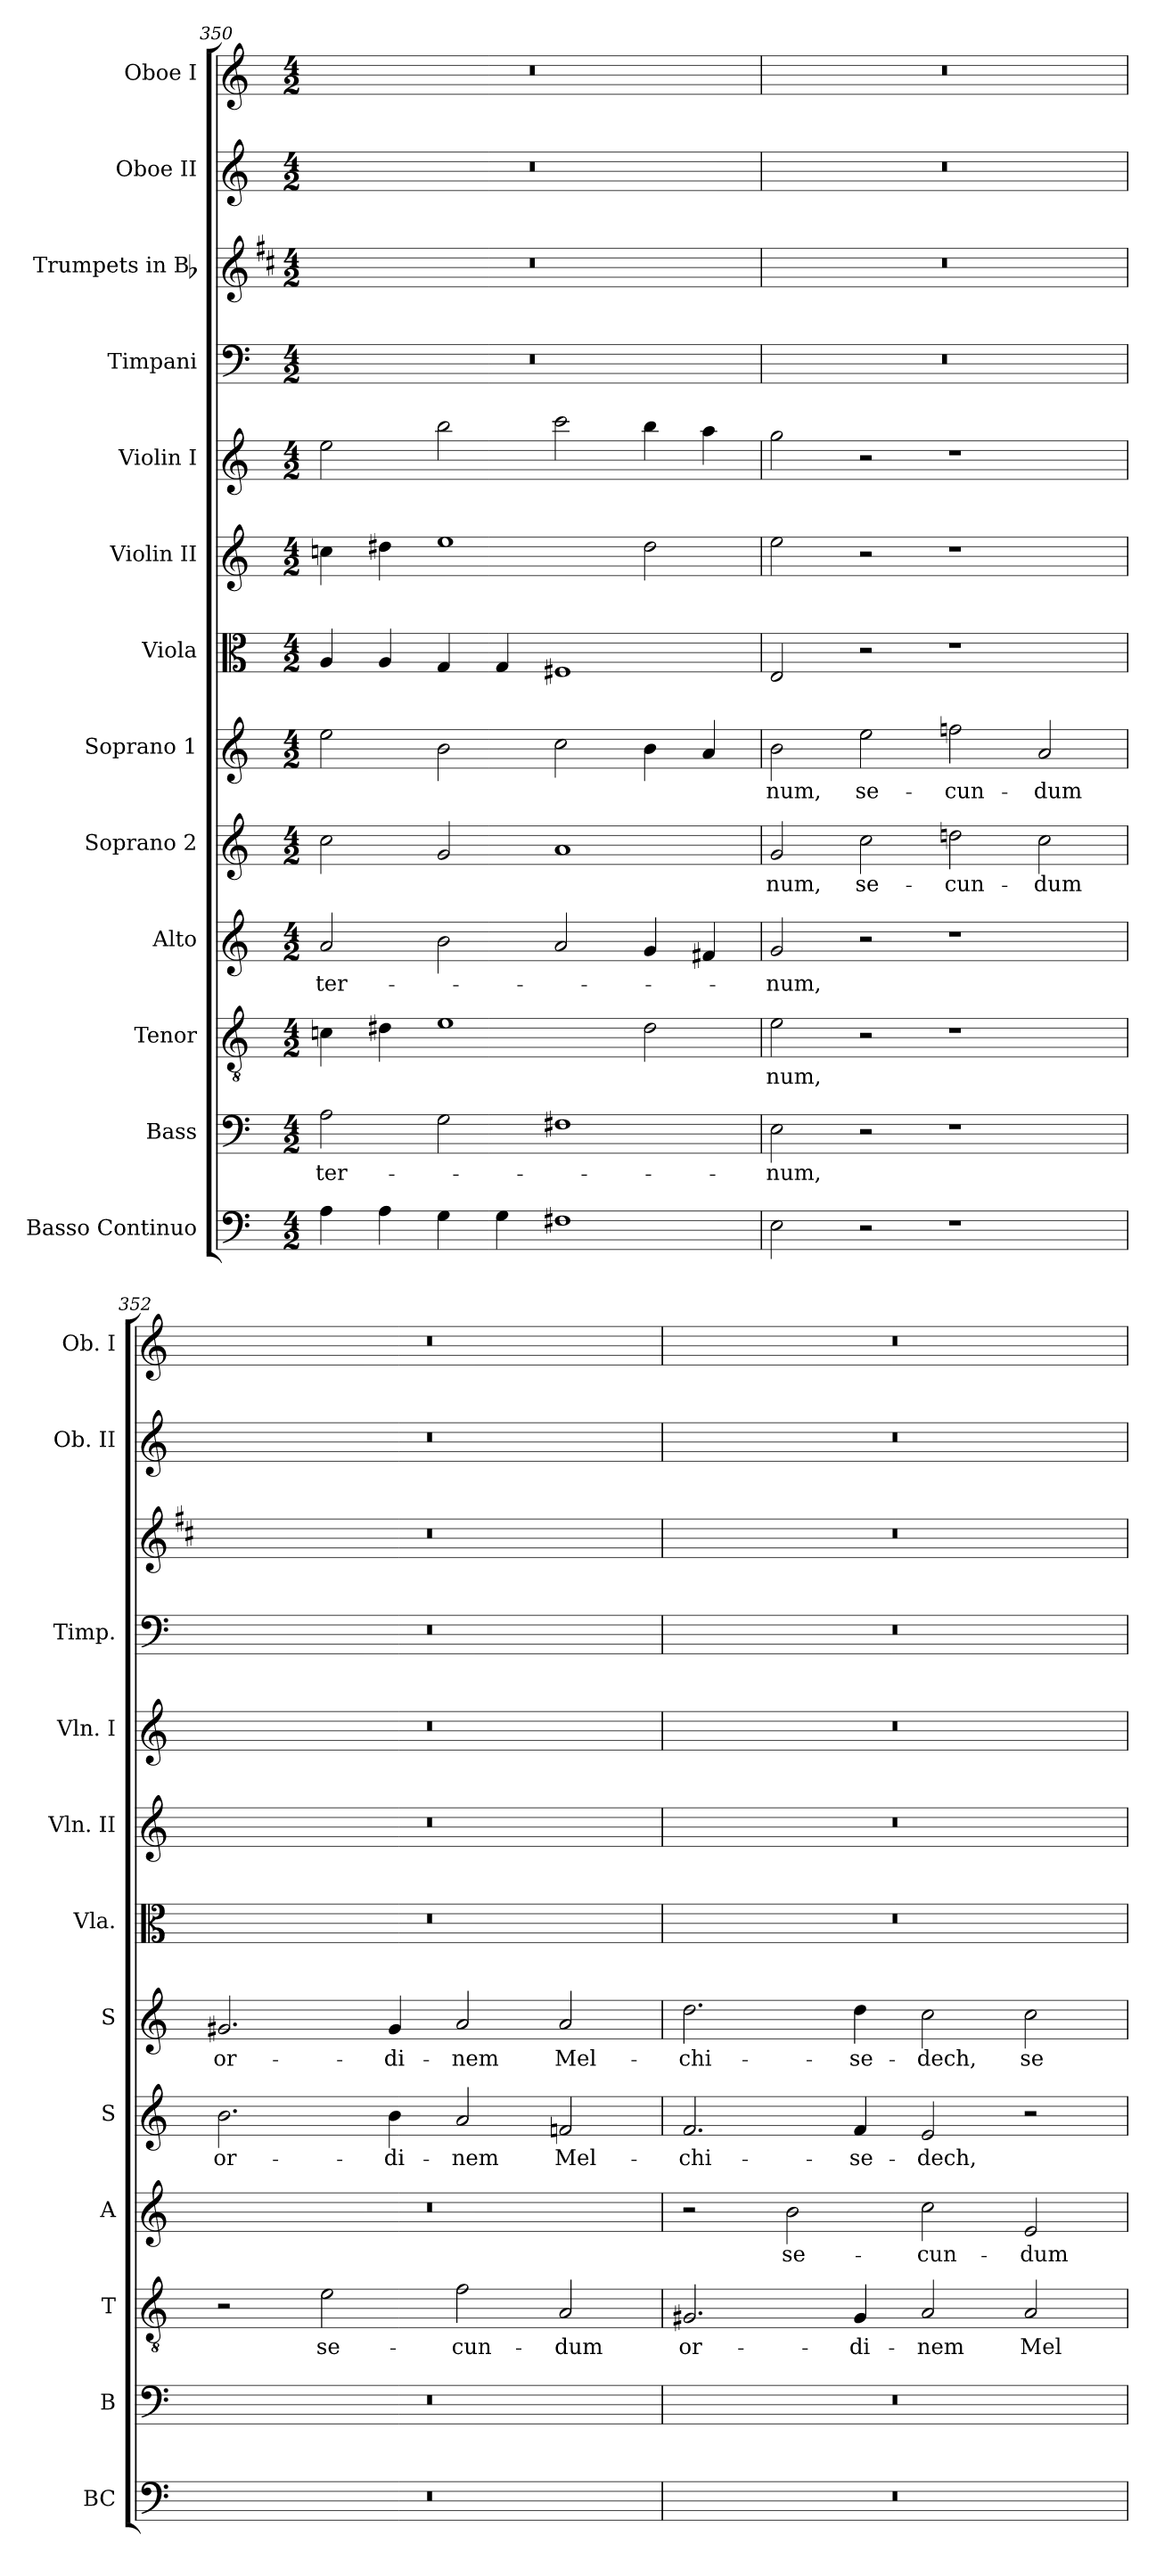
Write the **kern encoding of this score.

**kern	**kern	**text	**kern	**text	**kern	**text	**kern	**text	**kern	**text	**kern	**kern	**kern	**kern	**kern	**kern	**kern
*part13	*part12	*part12	*part11	*part11	*part10	*part10	*part9	*part9	*part8	*part8	*part7	*part6	*part5	*part4	*part3	*part2	*part1
*staff13	*staff12	*staff12	*staff11	*staff11	*staff10	*staff10	*staff9	*staff9	*staff8	*staff8	*staff7	*staff6	*staff5	*staff4	*staff3	*staff2	*staff1
*I"Basso Continuo	*I"Bass	*	*I"Tenor	*	*I"Alto	*	*I"Soprano 2	*	*I"Soprano 1	*	*I"Viola	*I"Violin II	*I"Violin I	*I"Timpani	*I"Trumpets in Bb	*I"Oboe II	*I"Oboe I
*I'BC	*I'B	*	*I'T	*	*I'A	*	*I'S	*	*I'S	*	*I'Vla.	*I'Vln. II	*I'Vln. I	*I'Timp.	*	*I'Ob. II	*I'Ob. I
*clefF4	*clefF4	*	*clefGv2	*	*clefG2	*	*clefG2	*	*clefG2	*	*clefC3	*clefG2	*clefG2	*clefF4	*clefG2	*clefG2	*clefG2
*	*	*	*	*	*	*	*	*	*	*	*	*	*	*	*ITrd1c2	*	*
*k[]	*k[]	*	*k[]	*	*k[]	*	*k[]	*	*k[]	*	*k[]	*k[]	*k[]	*k[]	*k[]	*k[]	*k[]
*C:	*C:	*	*C:	*	*C:	*	*C:	*	*C:	*	*C:	*C:	*C:	*C:	*C:	*C:	*C:
*M4/2	*M4/2	*	*M4/2	*	*M4/2	*	*M4/2	*	*M4/2	*	*M4/2	*M4/2	*M4/2	*M4/2	*M4/2	*M4/2	*M4/2
=350	=350	=350	=350	=350	=350	=350	=350	=350	=350	=350	=350	=350	=350	=350	=350	=350	=350
!	!	!LO:LY:b	!	!	!	!LO:LY:b	!	!	!	!	!	!	!	!	!	!	!
4A\	2A\	-ter-	4cn\	.	2a/	-ter-	2cc\	.	2ee\	.	4A/	4ccn\	2ee\	0r	0r	0r	0r
4A\	.	.	4d#X\	.	.	.	.	.	.	.	4A/	4dd#X\	.	.	.	.	.
4G\	2G\	.	1e	.	2b\	.	2g/	.	2b\	.	4G/	1ee	2bb\	.	.	.	.
4G\	.	.	.	.	.	.	.	.	.	.	4G/	.	.	.	.	.	.
1F#X	1F#X	.	.	.	2a/	.	1a	.	2cc\	.	1F#X	.	2ccc\	.	.	.	.
.	.	.	2d#\	.	4g/	.	.	.	4b\	.	.	2dd#\	4bb\	.	.	.	.
.	.	.	.	.	4f#X/	.	.	.	4a/	.	.	.	4aa\	.	.	.	.
=351	=351	=351	=351	=351	=351	=351	=351	=351	=351	=351	=351	=351	=351	=351	=351	=351	=351
!	!	!LO:LY:b	!	!LO:LY:b	!	!LO:LY:b	!	!LO:LY:b	!	!LO:LY:b	!	!	!	!	!	!	!
2E\	2E\	-num,	2e\	-num,	2g/	-num,	2g/	-num,	2b\	-num,	2E/	2ee\	2gg\	0r	0r	0r	0r
!	!	!	!	!	!	!	!	!LO:LY:b	!	!LO:LY:b	!	!	!	!	!	!	!
2r	2r	.	2r	.	2r	.	2cc\	se-	2ee\	se-	2r	2r	2r	.	.	.	.
!	!	!	!	!	!	!	!	!LO:LY:b	!	!LO:LY:b	!	!	!	!	!	!	!
1r	1r	.	1r	.	1r	.	2ddn\	-cun-	2ffn\	-cun-	1r	1r	1r	.	.	.	.
!	!	!	!	!	!	!	!	!LO:LY:b	!	!LO:LY:b	!	!	!	!	!	!	!
.	.	.	.	.	.	.	2cc\	-dum	2a/	-dum	.	.	.	.	.	.	.
!!LO:PB:g=z
=352	=352	=352	=352	=352	=352	=352	=352	=352	=352	=352	=352	=352	=352	=352	=352	=352	=352
!	!	!	!	!	!	!	!	!LO:LY:b	!	!LO:LY:b	!	!	!	!	!	!	!
0r	0r	.	2r	.	0r	.	2.b\	or-	2.g#X/	or-	0r	0r	0r	0r	0r	0r	0r
!	!	!	!	!LO:LY:b	!	!	!	!	!	!	!	!	!	!	!	!	!
.	.	.	2e\	se-	.	.	.	.	.	.	.	.	.	.	.	.	.
!	!	!	!	!	!	!	!	!LO:LY:b	!	!LO:LY:b	!	!	!	!	!	!	!
.	.	.	.	.	.	.	4b\	-di-	4g#/	-di-	.	.	.	.	.	.	.
!	!	!	!	!LO:LY:b	!	!	!	!LO:LY:b	!	!LO:LY:b	!	!	!	!	!	!	!
.	.	.	2f\	-cun-	.	.	2a/	-nem	2a/	-nem	.	.	.	.	.	.	.
!	!	!	!	!LO:LY:b	!	!	!	!LO:LY:b	!	!LO:LY:b	!	!	!	!	!	!	!
.	.	.	2A/	-dum	.	.	2fn/	Mel-	2a/	Mel-	.	.	.	.	.	.	.
=353	=353	=353	=353	=353	=353	=353	=353	=353	=353	=353	=353	=353	=353	=353	=353	=353	=353
!	!	!	!	!LO:LY:b	!	!	!	!LO:LY:b	!	!LO:LY:b	!	!	!	!	!	!	!
0r	0r	.	2.G#X/	or-	2r	.	2.f/	-chi-	2.dd\	-chi-	0r	0r	0r	0r	0r	0r	0r
!	!	!	!	!	!	!LO:LY:b	!	!	!	!	!	!	!	!	!	!	!
.	.	.	.	.	2b\	se-	.	.	.	.	.	.	.	.	.	.	.
!	!	!	!	!LO:LY:b	!	!	!	!LO:LY:b	!	!LO:LY:b	!	!	!	!	!	!	!
.	.	.	4G#/	-di-	.	.	4f/	-se-	4dd\	-se-	.	.	.	.	.	.	.
!	!	!	!	!LO:LY:b	!	!LO:LY:b	!	!LO:LY:b	!	!LO:LY:b	!	!	!	!	!	!	!
.	.	.	2A/	-nem	2cc\	-cun-	2e/	-dech,	2cc\	-dech,	.	.	.	.	.	.	.
!	!	!	!	!LO:LY:b	!	!LO:LY:b	!	!	!	!LO:LY:b	!	!	!	!	!	!	!
.	.	.	2A/	Mel-	2e/	-dum	2r	.	2cc\	se-	.	.	.	.	.	.	.
=	=	=	=	=	=	=	=	=	=	=	=	=	=	=	=	=	=
*-	*-	*-	*-	*-	*-	*-	*-	*-	*-	*-	*-	*-	*-	*-	*-	*-	*-
